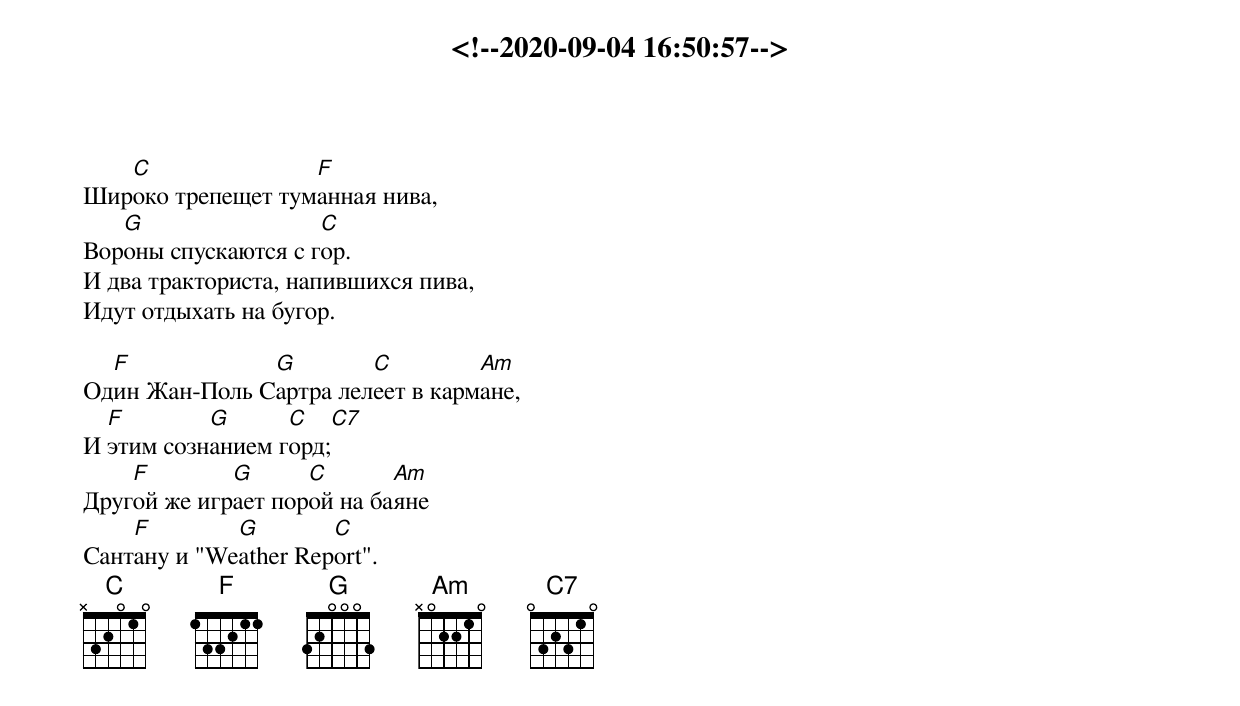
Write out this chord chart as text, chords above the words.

<!--2020-09-04 16:50:57-->
   C               F
Широко трепещет туманная нива,
   G                 C
Вороны спускаются с гор.
И два тракториста, напившихся пива,
Идут отдыхать на бугор.

  F            G        C         Am
Один Жан-Поль Сартра лелеет в кармане,
  F        G      C    C7
И этим сознанием горд;
    F        G      C       Am
Другой же играет порой на баяне
    F        G        C
Сантану и "Weather Report".
